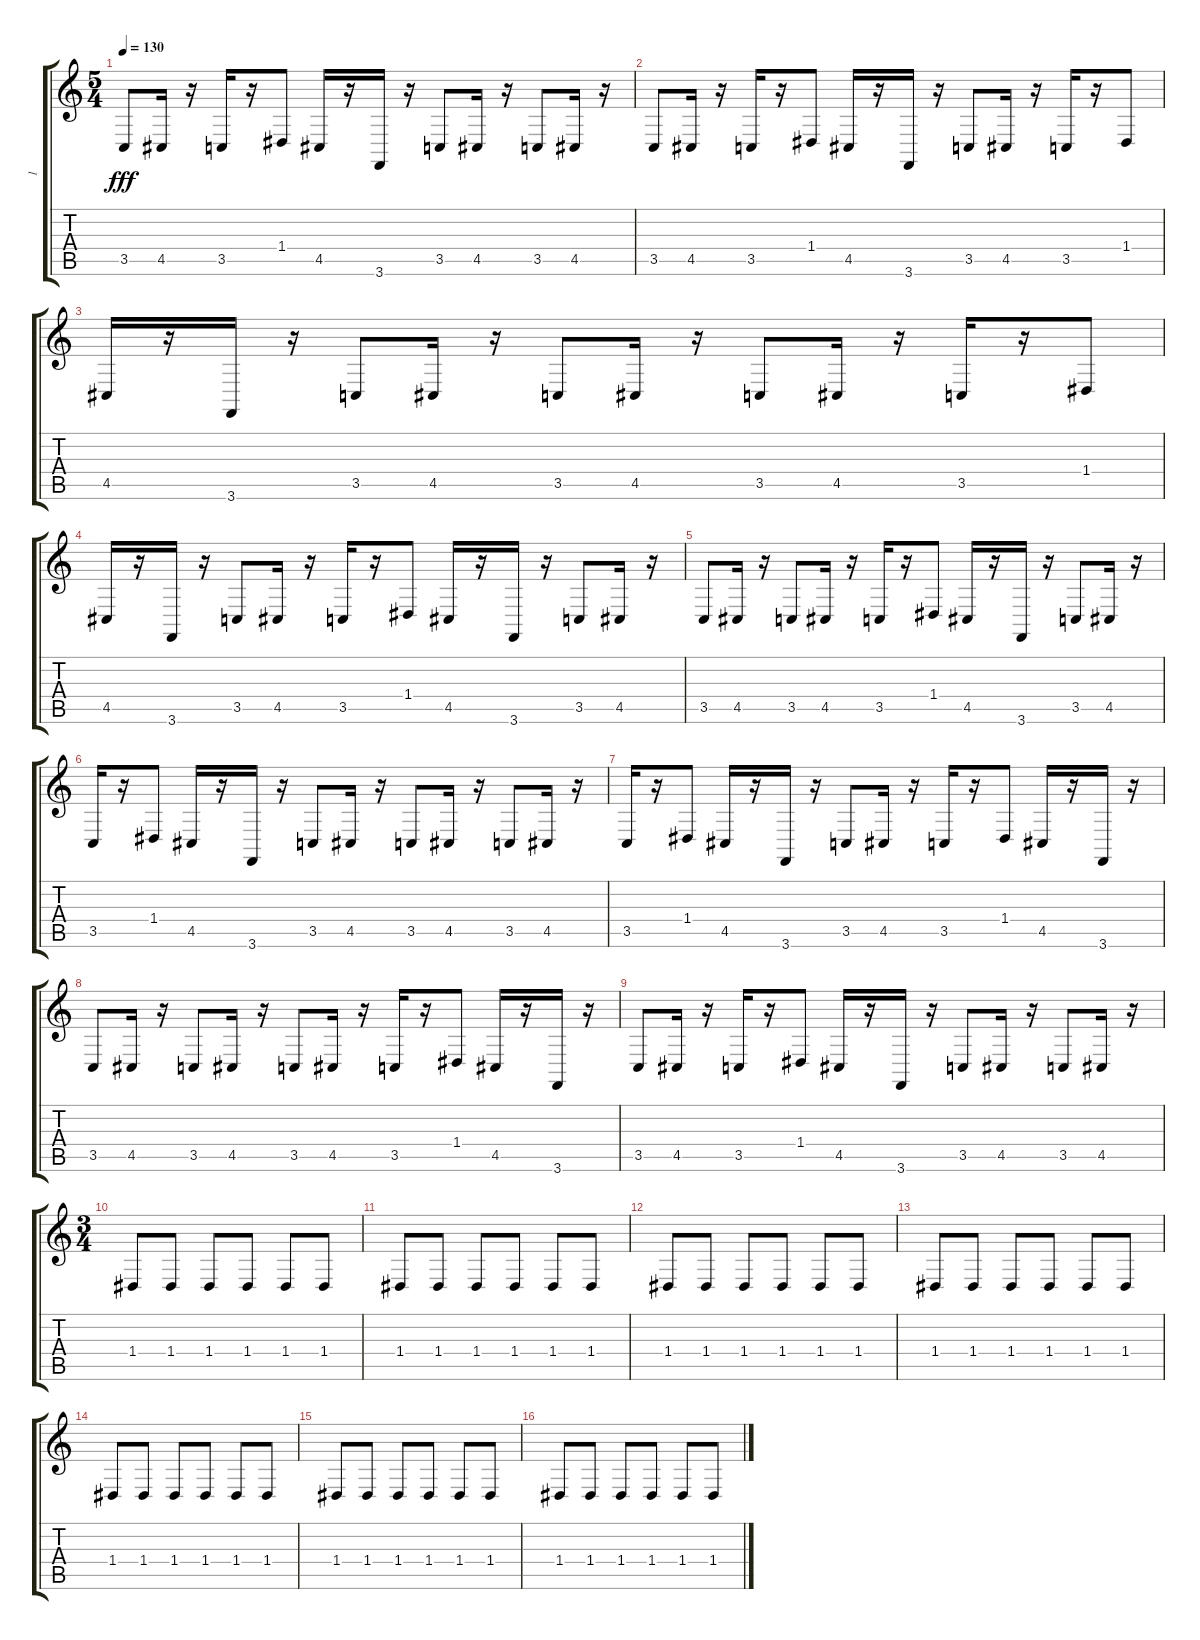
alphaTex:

\track ("1" "1") {instrument acousticgrandpiano}
\staff {score tabs}
\tuning (E4 B3 G3 D3 A2 D2) {hide}
\ts (5 4)
\tempo 130
\clef g2
\ks c
3.5.8{dy fff} 4.5.16 r.16 3.5.16 r.16 1.4.8 4.5.16 r.16 3.6.16 r.16 3.5.8 4.5.16 r.16 3.5.8 4.5.16 r.16 |
3.5.8 4.5.16 r.16 3.5.16 r.16 1.4.8 4.5.16 r.16 3.6.16 r.16 3.5.8 4.5.16 r.16 3.5.16 r.16 1.4.8 |
4.5.16 r.16 3.6.16 r.16 3.5.8 4.5.16 r.16 3.5.8 4.5.16 r.16 3.5.8 4.5.16 r.16 3.5.16 r.16 1.4.8 |
4.5.16 r.16 3.6.16 r.16 3.5.8 4.5.16 r.16 3.5.16 r.16 1.4.8 4.5.16 r.16 3.6.16 r.16 3.5.8 4.5.16 r.16 |
3.5.8 4.5.16 r.16 3.5.8 4.5.16 r.16 3.5.16 r.16 1.4.8 4.5.16 r.16 3.6.16 r.16 3.5.8 4.5.16 r.16 |
3.5.16 r.16 1.4.8 4.5.16 r.16 3.6.16 r.16 3.5.8 4.5.16 r.16 3.5.8 4.5.16 r.16 3.5.8 4.5.16 r.16 |
3.5.16 r.16 1.4.8 4.5.16 r.16 3.6.16 r.16 3.5.8 4.5.16 r.16 3.5.16 r.16 1.4.8 4.5.16 r.16 3.6.16 r.16 |
3.5.8 4.5.16 r.16 3.5.8 4.5.16 r.16 3.5.8 4.5.16 r.16 3.5.16 r.16 1.4.8 4.5.16 r.16 3.6.16 r.16 |
3.5.8 4.5.16 r.16 3.5.16 r.16 1.4.8 4.5.16 r.16 3.6.16 r.16 3.5.8 4.5.16 r.16 3.5.8 4.5.16 r.16 |
\ts (3 4)
1.4.8 1.4.8 1.4.8 1.4.8 1.4.8 1.4.8 |
1.4.8 1.4.8 1.4.8 1.4.8 1.4.8 1.4.8 |
1.4.8 1.4.8 1.4.8 1.4.8 1.4.8 1.4.8 |
1.4.8 1.4.8 1.4.8 1.4.8 1.4.8 1.4.8 |
1.4.8 1.4.8 1.4.8 1.4.8 1.4.8 1.4.8 |
1.4.8 1.4.8 1.4.8 1.4.8 1.4.8 1.4.8 |
1.4.8 1.4.8 1.4.8 1.4.8 1.4.8 1.4.8
